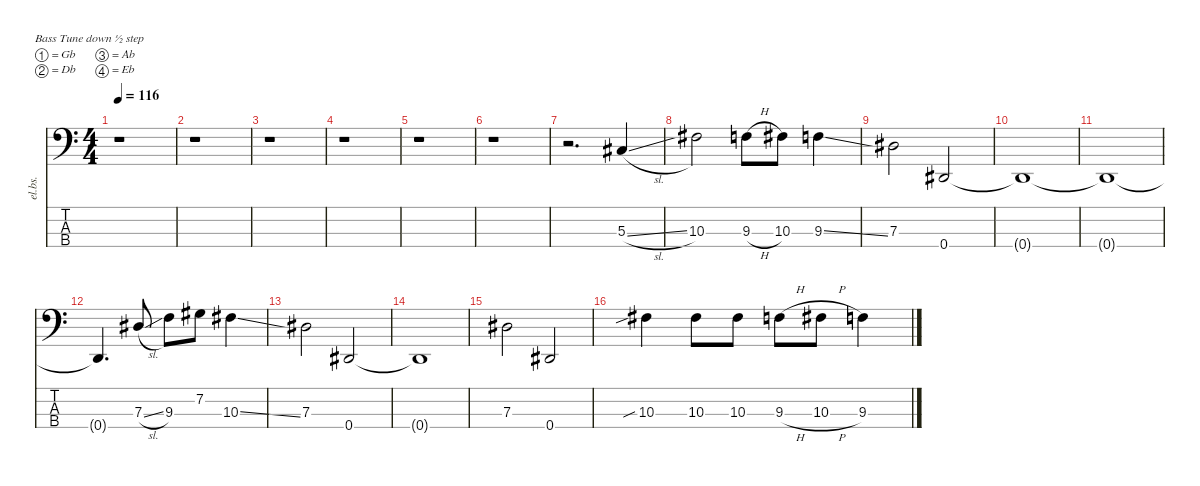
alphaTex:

\defaultSystemsLayout 4
\hideDynamics
\bracketExtendMode nobrackets
\otherSystemsTrackNameOrientation horizontal
\track ("Bass" "el.bs.") {instrument electricbasspick}
\staff {score tabs}
\tuning (Gb2 Db2 Ab1 Eb1)
\ts (4 4)
\beaming (8 2 2 2 2)
\tempo 116
\clef f4
\ks c
r.1{dy f instrument electricbasspick beam Down} |
r.1{beam Down} |
r.1{beam Down} |
r.1{beam Down} |
r.1{beam Down} |
r.1{beam Down} |
r.2{d beam Down} 5.3{sl acc #}.4{beam Up} |
10.3{acc #}.2{beam Down} 9.3{h}.8{beam Down} 10.3{acc #}.8{beam Down} 9.3{ss}.4{beam Down} |
7.3{acc #}.2{beam Down} 0.4{acc #}.2{beam Up} |
0.4{t acc #}.1{beam Up} |
0.4{t acc #}.1{beam Up} |
0.4{t acc #}.4{d beam Up} 7.3{sl acc #}.8{beam Up} 9.3.8{beam Down} 7.2{acc #}.8{beam Down} 10.3{ss acc #}.4{beam Down} |
7.3{acc #}.2{beam Down} 0.4{acc #}.2{beam Up} |
0.4{t acc #}.1{beam Up} |
7.3{acc #}.2{beam Down} 0.4{acc #}.2{beam Up} |
10.3{sib acc #}.4{beam Down} 10.3{acc #}.8{beam Down} 10.3{acc #}.8{beam Down} 9.3{h}.8{beam Down} 10.3{h acc #}.8{beam Down} 9.3.4{beam Down}
